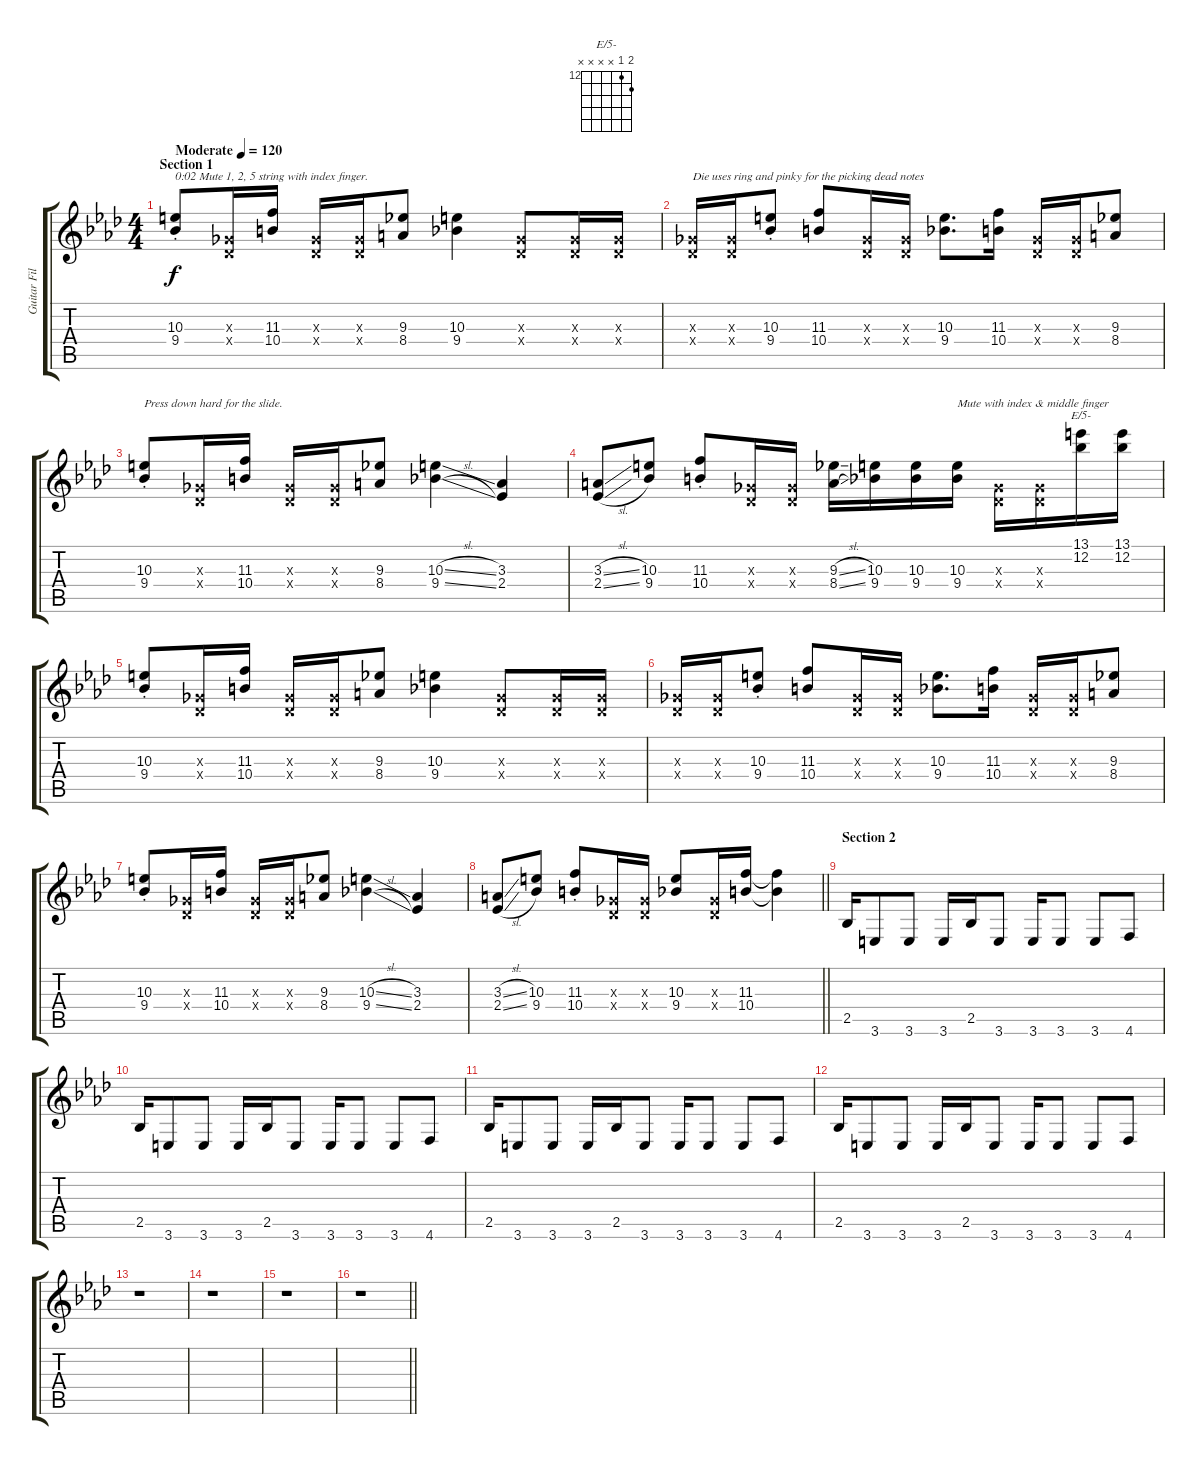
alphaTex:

\track ("Guitar Fills" "Guitar Fil") {instrument electricguitarclean}
\staff {score tabs}
\tuning (Eb4 Bb3 Gb3 Db3 Ab2 Db2) {hide}
\chord ("E/5-" 13 12 x x x x) {firstfret 12}
\ts (4 4)
\section ("" "Section 1")
\tempo (120 "Moderate")
\clef g2
\ks ab
(10.3{st} 9.4{st}).8{txt "0:02 Mute 1, 2, 5 string with index finger." dy f instrument electricguitarclean} (0.3{x} 0.4{x}).16 (11.3 10.4).16 (0.3{x} 0.4{x}).16 (0.3{x} 0.4{x}).16 (9.3 8.4).8 (10.3 9.4).4 (0.3{x} 0.4{x}).8 (0.3{x} 0.4{x}).16 (0.3{x} 0.4{x}).16 |
(0.3{x} 0.4{x}).16{txt "Die uses ring and pinky for the picking dead notes"} (0.3{x} 0.4{x}).16 (10.3 9.4{st}).8 (11.3 10.4).8 (0.3{x} 0.4{x}).16 (0.3{x} 0.4{x}).16 (10.3 9.4).8{d} (11.3 10.4).16 (0.3{x} 0.4{x}).16 (0.3{x} 0.4{x}).16 (9.3 8.4).8 |
(10.3{st} 9.4{st}).8{txt "Press down hard for the slide."} (0.3{x} 0.4{x}).16 (11.3 10.4).16 (0.3{x} 0.4{x}).16 (0.3{x} 0.4{x}).16 (9.3 8.4).8 (10.3{sl} 9.4{sl}).4 (3.3 2.4).4 |
(3.3{sl} 2.4{sl}).8 (10.3 9.4).8 (11.3{st} 10.4{st}).8 (0.3{x} 0.4{x}).16 (0.3{x} 0.4{x}).16 (9.3{sl} 8.4{sl}).16 (10.3 9.4).16 (10.3 9.4).16 (10.3 9.4).16{txt "Mute with index & middle finger"} (0.3{x} 0.4{x}).16 (0.3{x} 0.4{x}).16 (13.1 12.2).16{ch "E/5-"} (13.1 12.2).16 |
(10.3{st} 9.4{st}).8 (0.3{x} 0.4{x}).16 (11.3 10.4).16 (0.3{x} 0.4{x}).16 (0.3{x} 0.4{x}).16 (9.3 8.4).8 (10.3 9.4).4 (0.3{x} 0.4{x}).8 (0.3{x} 0.4{x}).16 (0.3{x} 0.4{x}).16 |
(0.3{x} 0.4{x}).16 (0.3{x} 0.4{x}).16 (10.3 9.4{st}).8 (11.3 10.4).8 (0.3{x} 0.4{x}).16 (0.3{x} 0.4{x}).16 (10.3 9.4).8{d} (11.3 10.4).16 (0.3{x} 0.4{x}).16 (0.3{x} 0.4{x}).16 (9.3 8.4).8 |
(10.3{st} 9.4{st}).8 (0.3{x} 0.4{x}).16 (11.3 10.4).16 (0.3{x} 0.4{x}).16 (0.3{x} 0.4{x}).16 (9.3 8.4).8 (10.3{sl} 9.4{sl}).4 (3.3 2.4).4 |
\barLineRight lightlight
(3.3{sl} 2.4{sl}).8 (10.3 9.4).8 (11.3{st} 10.4{st}).8 (0.3{x} 0.4{x}).16 (0.3{x} 0.4{x}).16 (10.3 9.4).8 (0.3{x} 0.4{x}).16 (11.3 10.4).16 (11.3{t} 10.4{t}).4 |
\section ("" "Section 2")
2.5.16 3.6.8 3.6.8 3.6.16 2.5.16 3.6.8 3.6.16 3.6.8 3.6.8 4.6.8 |
2.5.16 3.6.8 3.6.8 3.6.16 2.5.16 3.6.8 3.6.16 3.6.8 3.6.8 4.6.8 |
2.5.16 3.6.8 3.6.8 3.6.16 2.5.16 3.6.8 3.6.16 3.6.8 3.6.8 4.6.8 |
2.5.16 3.6.8 3.6.8 3.6.16 2.5.16 3.6.8 3.6.16 3.6.8 3.6.8 4.6.8 |
r.1 |
r.1 |
r.1 |
\barLineRight lightlight
r.1
